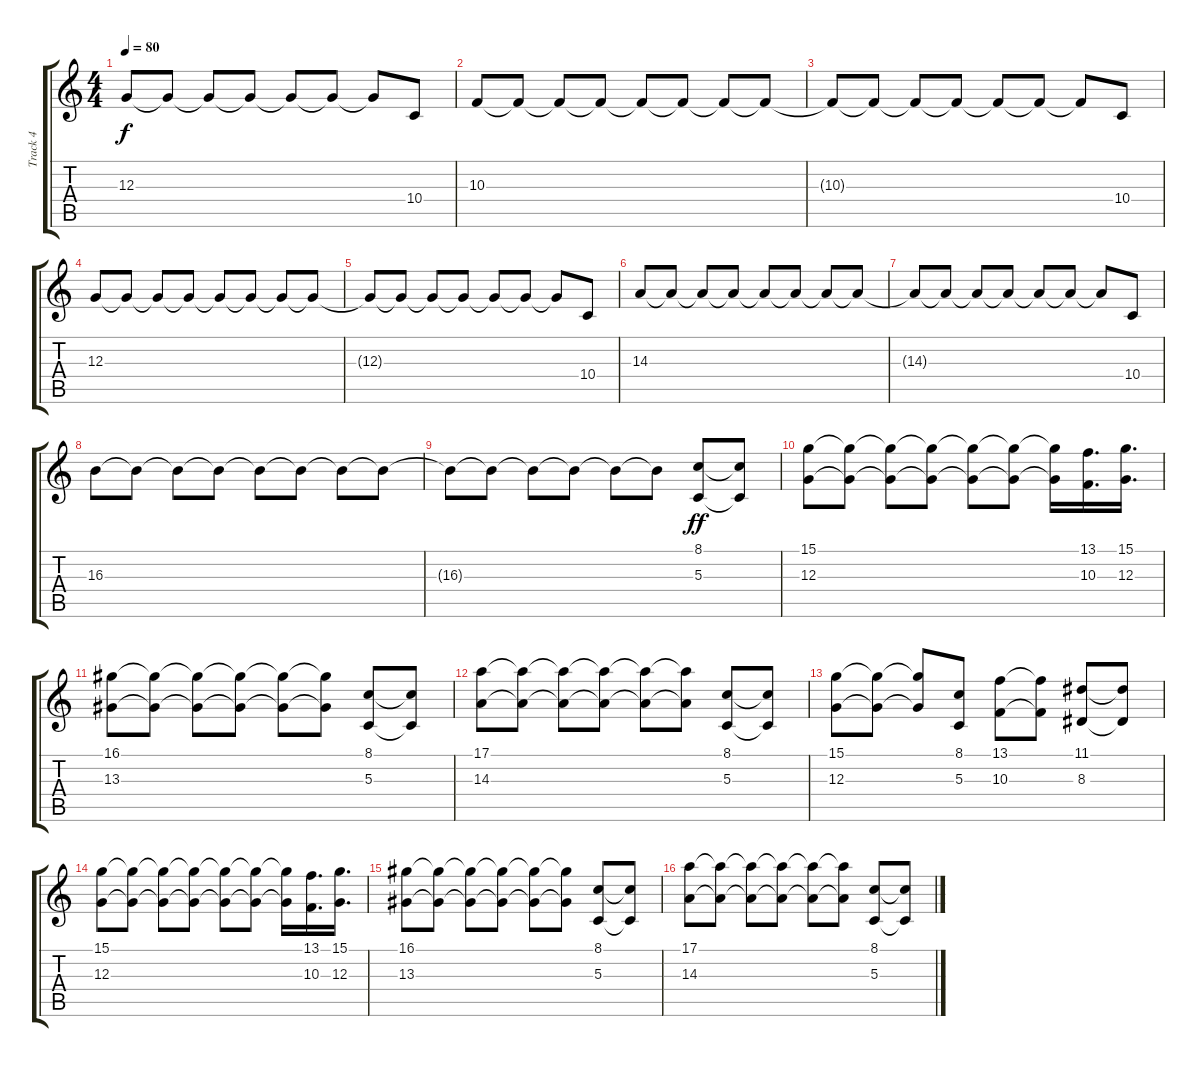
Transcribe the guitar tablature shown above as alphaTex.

\track ("Track 4" "Track 4") {instrument frenchhorn}
\staff {score tabs}
\tuning (E4 B3 G3 D3 A2 E2) {hide}
\ts (4 4)
\tempo 80
\clef g2
\ks c
12.3{t}.8{dy f} 12.3{t}.8 12.3{t}.8 12.3{t}.8 12.3{t}.8 12.3{t}.8 12.3{t}.8 10.4.8 |
10.3.8 10.3{t}.8 10.3{t}.8 10.3{t}.8 10.3{t}.8 10.3{t}.8 10.3{t}.8 10.3{t}.8 |
10.3{t}.8 10.3{t}.8 10.3{t}.8 10.3{t}.8 10.3{t}.8 10.3{t}.8 10.3{t}.8 10.4.8 |
12.3.8 12.3{t}.8 12.3{t}.8 12.3{t}.8 12.3{t}.8 12.3{t}.8 12.3{t}.8 12.3{t}.8 |
12.3{t}.8 12.3{t}.8 12.3{t}.8 12.3{t}.8 12.3{t}.8 12.3{t}.8 12.3{t}.8 10.4.8 |
14.3.8 14.3{t}.8 14.3{t}.8 14.3{t}.8 14.3{t}.8 14.3{t}.8 14.3{t}.8 14.3{t}.8 |
14.3{t}.8 14.3{t}.8 14.3{t}.8 14.3{t}.8 14.3{t}.8 14.3{t}.8 14.3{t}.8 10.4.8 |
16.3.8 16.3{t}.8 16.3{t}.8 16.3{t}.8 16.3{t}.8 16.3{t}.8 16.3{t}.8 16.3{t}.8 |
16.3{t}.8 16.3{t}.8 16.3{t}.8 16.3{t}.8 16.3{t}.8 16.3{t}.8 (8.1 5.3).8{dy ff} (8.1{t} 5.3{t}).8 |
(15.1 12.3).8 (15.1{t} 12.3{t}).8 (15.1{t} 12.3{t}).8 (15.1{t} 12.3{t}).8 (15.1{t} 12.3{t}).8 (15.1{t} 12.3{t}).8 (15.1{t} 12.3{t}).16 (13.1 10.3).16{d} (15.1 12.3).16{d} |
(16.1 13.3).8 (16.1{t} 13.3{t}).8 (16.1{t} 13.3{t}).8 (16.1{t} 13.3{t}).8 (16.1{t} 13.3{t}).8 (16.1{t} 13.3{t}).8 (8.1 5.3).8 (8.1{t} 5.3{t}).8 |
(17.1 14.3).8 (17.1{t} 14.3{t}).8 (17.1{t} 14.3{t}).8 (17.1{t} 14.3{t}).8 (17.1{t} 14.3{t}).8 (17.1{t} 14.3{t}).8 (8.1 5.3).8 (8.1{t} 5.3{t}).8 |
(15.1 12.3).8 (15.1{t} 12.3{t}).8 (15.1{t} 12.3{t}).8 (8.1 5.3).8 (13.1 10.3).8 (13.1{t} 10.3{t}).8 (11.1 8.3).8 (11.1{t} 8.3{t}).8 |
(15.1 12.3).8 (15.1{t} 12.3{t}).8 (15.1{t} 12.3{t}).8 (15.1{t} 12.3{t}).8 (15.1{t} 12.3{t}).8 (15.1{t} 12.3{t}).8 (15.1{t} 12.3{t}).16 (13.1 10.3).16{d} (15.1 12.3).16{d} |
(16.1 13.3).8 (16.1{t} 13.3{t}).8 (16.1{t} 13.3{t}).8 (16.1{t} 13.3{t}).8 (16.1{t} 13.3{t}).8 (16.1{t} 13.3{t}).8 (8.1 5.3).8 (8.1{t} 5.3{t}).8 |
(17.1 14.3).8 (17.1{t} 14.3{t}).8 (17.1{t} 14.3{t}).8 (17.1{t} 14.3{t}).8 (17.1{t} 14.3{t}).8 (17.1{t} 14.3{t}).8 (8.1 5.3).8 (8.1{t} 5.3{t}).8
